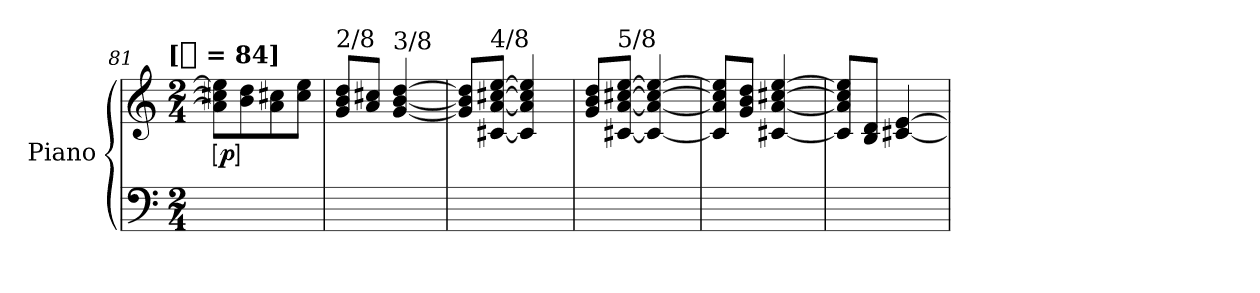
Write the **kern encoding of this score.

**kern	**kern	**dynam
*part1	*part1	*part1
*staff2	*staff1	*staff1/2
*I"Piano	*	*
*I'Pno.	*	*
*clefF4	*clefG2	*
*k[]	*k[]	*
*C:	*C:	*
!!LO:TX:omd:t=[[quarter] = 84]
*M2/4	*M2/4	*
*MM84	*MM84	*
=81	=81	=81
!	!	!LO:DY:ed=brack
8ryy	8a] 8cc#X] 8ee]L	p
8ryy	8b 8dd	.
8ryy	8a 8cc#X	.
8ryy	8cc# 8eeJ	.
=82	=82	=82
!	!LO:TX:a:t=2/8	!
8ryy	8g/ 8b/ 8dd/L	.
8ryy	8a 8cc#XJ	.
!	!LO:TX:a:t=3/8	!
8ryy	[4g/ [4b/ [4dd/	.
8ryy	.	.
=83	=83	=83
8ryy	8g] 8b] 8dd]L	.
!	!LO:TX:a:t=4/8	!
8ryy	[8c#X [8a [8cc#X [8eeJ	.
8ryy	4c#] 4a] 4cc#] 4ee]	.
8ryy	.	.
=84	=84	=84
8ryy	8g 8b 8ddL	.
!	!LO:TX:a:t=5/8	!
8ryy	[8c#X [8a [8cc#X [8eeJ	.
8ryy	4c#_ 4a_ 4cc#_ 4ee_	.
8ryy	.	.
=85	=85	=85
8ryy	8c#] 8a] 8cc#] 8ee]L	.
8ryy	8g 8b 8ddJ	.
8ryy	[4c#X [4a [4cc#X [4ee	.
8ryy	.	.
=86	=86	=86
8ryy	8c#] 8a] 8cc#] 8ee]L	.
8ryy	8B 8dJ	.
8ryy	[4c#X [4e	.
8ryy	.	.
=	=	=
*-	*-	*-
